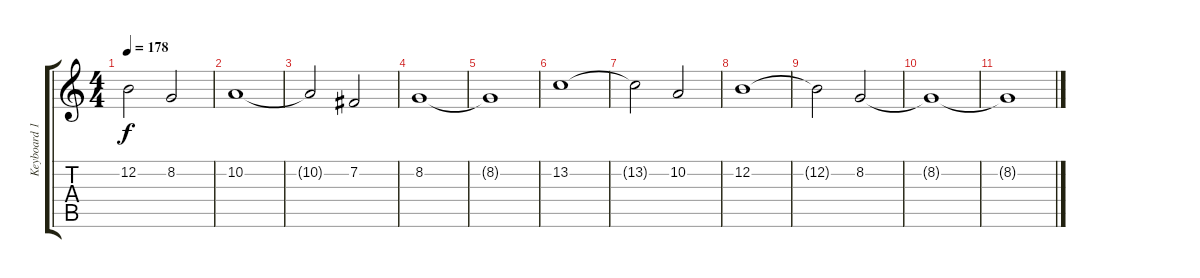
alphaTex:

\track ("Keyboard 1" "Keyboard 1") {instrument stringensemble1}
\staff {score tabs}
\tuning (E4 B3 G3 D3 A2 E2) {hide}
\ts (4 4)
\tempo 178
\clef g2
\ks c
12.2{t}.2{dy f} 8.2.2 |
10.2.1 |
10.2{t}.2 7.2.2 |
8.2.1 |
8.2{t}.1 |
13.2.1 |
13.2{t}.2 10.2.2 |
12.2.1 |
12.2{t}.2 8.2.2 |
8.2{t}.1 |
8.2{t}.1
